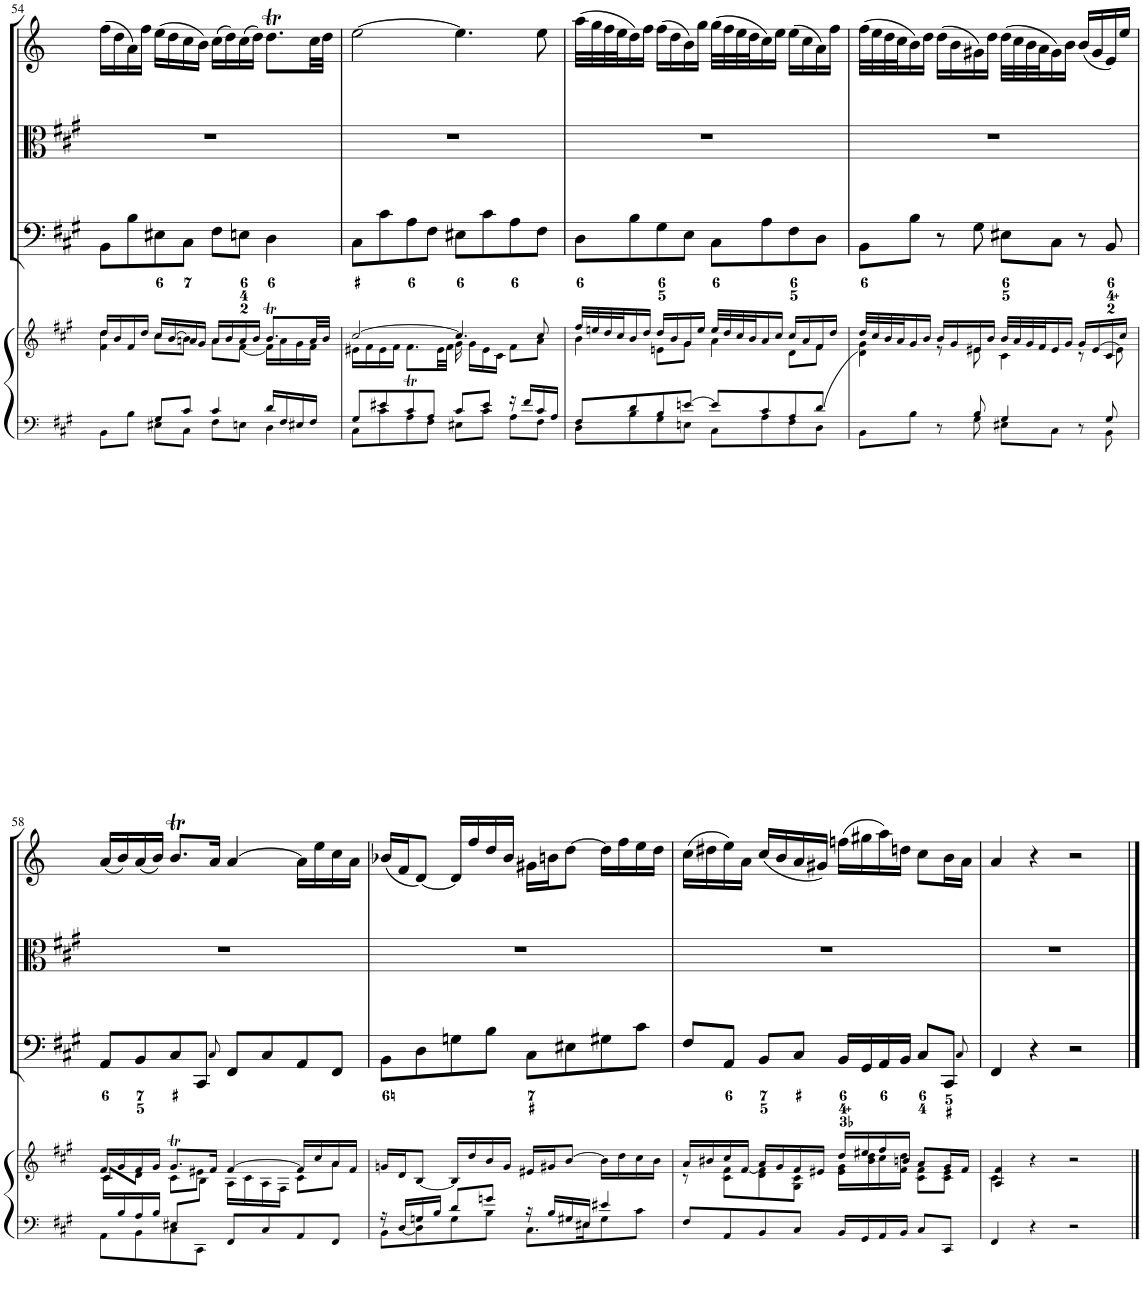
**kern	**kern	**kern	**kern	**kern
*part4	*part4	*part3	*part2	*part1
*staff5	*staff4	*staff3	*staff2	*staff1
*I"Piano reduction	*	*I"Continuo	*I"Alto	*I"Oboe I d'amore
*I'Pno	*	*	*	*I'Ob
!!LO:PB:g=z
*clefF4	*clefG2	*clefF4	*clefC3	*clefG2
*	*	*	*	*Trd2c3
*k[f#c#g#]	*k[f#c#g#]	*k[f#c#g#]	*k[f#c#g#]	*k[]
*M4/4	*M4/4	*M4/4	*M4/4	*M4/4
*met(c)	*met(c)	*met(c)	*met(c)	*met(c)
=54	=54	=54	=54	=54
*^	*^	*	*	*
4ryy	8BB\L	16dd/LL	4f#\ 4dd\	8BB\L	1r	(16ff\LL
.	.	16b/	.	.	.	16dd\
.	8B\J	16f#/	.	8B\	.	16a\)
.	.	16dd/JJ	.	.	.	16ff\JJ
8G#/L	8E#X\L	16cc#/LL	8cc#\L	8E#X\	.	(16ee\LL
.	.	[16b/	.	.	.	16dd\
8c#/J	8C#\J	16an/	8b\J]	8C#\J	.	16cc\
.	.	16g#/JJ	.	.	.	16b\JJ)
4c#/	8F#\L	16a/LL	8a\L	8F#\L	.	(16cc\LL
.	.	16b/	.	.	.	16dd\)
.	8En\J	16a/	[8f#\J	8En\J	.	(16cc\
.	.	16b/JJ	.	.	.	16dd\JJ)
16d/LL	4D\	8.bT/L	16f#\LL]	4D\	.	8.ddT\L
16F#/	.	.	16a\	.	.	.
16E#X/	.	.	16g#\	.	.	.
16F#/JJ	.	32a/LL	16f#\JJ	.	.	32cc\LL
.	.	32b/JJJ	.	.	.	32dd\JJJ
=55	=55	=55	=55	=55	=55	=55
8G#/L	8C#\L	[2cc#/	16e#X\LL	8C#\L	1r	[2ee\
.	.	.	16f#\	.	.	.
8e#X/	8c#\	.	16e#\	8c#\	.	.
.	.	.	16f#\JJ	.	.	.
8c#/	8A\	.	8.f#T\L	8A\	.	.
8A/J	8F#\J	.	.	8F#\J	.	.
.	.	.	32e#\LL	.	.	.
.	.	.	32f#\JJJ	.	.	.
8c#/L	8E#X\L	4.cc#/]	16g#\	8E#X\L	.	4.ee\]
.	.	.	16g#\LL	.	.	.
8e#/J	8c#\J	.	16e#\	8c#\	.	.
.	.	.	16c#\JJ	.	.	.
16r	8A\L	.	8f#\L	8A\	.	.
16f#/LL	.	.	.	.	.	.
16c#/	8F#\J	8cc#/	8a\J	8F#\J	.	8ee\
16A/JJ	.	.	.	.	.	.
=56	=56	=56	=56	=56	=56	=56
8F#/L	8D\L	32ff#/LLL	4b\	8D\L	1r	(32aa\LLL
.	.	32een/	.	.	.	32gg\
.	.	32dd/	.	.	.	32ff\
.	.	32cc#/J	.	.	.	32ee\J
8d/	8B\	16b/	.	8B\	.	16dd\)
.	.	16dd/JJ	.	.	.	16ff\JJ
8B/	8G#\	16dd/LL	8en\L	8G#\	.	(16ff\LL
.	.	16b/	.	.	.	16dd\
[8en/J	8En\J	16g#/	8g#\J	8E\J	.	16b\)
.	.	16ee/JJ	.	.	.	16gg\JJ
8e/L]	8C#\L	32ee/LLL	4a\	8C#\L	.	(32gg\LLL
.	.	32dd/	.	.	.	32ff\
.	.	32cc#/	.	.	.	32ee\
.	.	32b/J	.	.	.	32dd\J
8c#/	8A\	16a/	.	8A\	.	16cc\)
.	.	16cc#/JJ	.	.	.	16ee\JJ
8A/	8F#\	16cc#/LL	8d\L	8F#\	.	(16ee\LL
.	.	16a/	.	.	.	16cc\
[>8d/J	8D\J	16f#/	8f#\J	8D\J	.	16a\)
.	.	16dd/JJ	.	.	.	16ff\JJ
=57	=57	=57	=57	=57	=57	=57
4ryy	8BB\L	32dd/LLL	4d\] 4g#\	8BB\L	1r	(32ff\LLL
.	.	32cc#/	.	.	.	32ee\
.	.	32b/	.	.	.	32dd\
.	.	32a/J	.	.	.	32cc\J
.	8B\J	16g#/	.	8B\J	.	16b\)
.	.	16b/JJ	.	.	.	16dd\JJ
8r	8ryy	16b/LL	8r	8r	.	(16dd\LL
.	.	16g#/	.	.	.	16b\
8B/	8G#\	16e#X/	8e#\	8G#\	.	16g#X\)
.	.	16b/JJ	.	.	.	16dd\JJ
4G#/	8E#X\L	32b/LLL	4c#\	8E#X\L	.	(32dd\LLL
.	.	32a/	.	.	.	32cc\
.	.	32g#/	.	.	.	32b\
.	.	32f#/J	.	.	.	32a\J
.	8C#\J	16e#/	.	8C#\J	.	16g#\)
.	.	16g#/JJ	.	.	.	16b\JJ
8r	8ryy	16g#/LL	8r	8r	.	(16b/LL
.	.	[>16e#/	.	.	.	16g#/
8G#/	8BB\	16c#/	8e#\]	8BB/	.	16e/)
.	.	16cc#/JJ	.	.	.	16ee/JJ
!!LO:LB:g=z
=58	=58	=58	=58	=58	=58	=58
*	*	*	*^	*^	*	*
16ryy	8AA\L	16f#/LL	8c#/L	16c#\LL	8AA/L	4.ryy	1r	(16a/LL
16B/	.	16g#/	.	16ryy	.	.	.	16b/)
*	*	*	*v	*v	*	*	*	*
16A/	8BB\	16f#/	8d\J	8BB/	.	.	(16a/
16B/JJ	.	16g#/JJ	.	.	.	.	16b/JJ)
8E#X/L	8C#\	8.g#t/L	8c#\L	8C#/	.	.	8.bt/L
*	*	*	*^	*	*	*	*
8ryy	8CC#\J	.	8e#X\J	8B\J	8CC#/J	8C#!/	.	.
.	.	16f#/Jk	.	.	.	.	.	16a/Jk
8FF#/L	2ryy	[4f#/	16A\LL	2ryy	8FF#/L	2ryy	.	[4a/
.	.	.	16c#\	.	.	.	.	.
8C#/	.	.	16A\	.	8C#/	.	.	.
.	.	.	16F#\JJ	.	.	.	.	.
8AA/	.	16f#/LL]	8c#\L	.	8AA/	.	.	16a\LL]
.	.	16cc#/	.	.	.	.	.	16ee\
8FF#/J	.	16a/	8a\J	.	8FF#/J	.	.	16cc\
.	.	16f#/JJ	.	.	.	.	.	16a\JJ
*	*	*v	*v	*v	*	*	*	*
*	*	*	*v	*v	*	*
=59	=59	=59	=59	=59	=59
16r	8BB\L	16gn/LL	8BB\L	1r	(16b-X/LL
[<16D/LL	.	16d/J	.	.	16f/J
16Gn/	8D\]	[8B/J	8D\	.	[8d/J)
16B/JJ	.	.	.	.	.
8d/L	8G\	16B/LL]	8Gn\	.	16d/LL]
.	.	16dd/	.	.	16ff/
8gn/J	8B\J	16b/	8B\J	.	16dd/
.	.	16g/JJ	.	.	16b-/JJ
16r	8.C#\L	16e#X/LL	8C#\L	.	16g#X\LL
16B/LL	.	16g#X/J	.	.	16bn\J
16G#X/	.	[8b/J	8E#X\	.	[8dd\J
16E#X/JJ	16E#\K	.	.	.	.
4e#X/	8G#\	16b\LL]	8G#X\	.	16dd\LL]
.	.	16dd\	.	.	16ff\
.	8c#\J	16cc#\	8c#\J	.	16ee\
.	.	16b\JJ	.	.	16dd\JJ
*v	*v	*	*	*	*
=60	=60	=60	=60	=60
*	*^	*^	*	*
8F#/L	16a/LL	8r	8F#/L	2..ryy	1r	(16cc\LL
.	16b#X/	.	.	.	.	16dd#X\
8AA/	16cc#/	8c#\ 8f#\L	8AA/J	.	.	16ee\)
.	[<16f#/JJ	.	.	.	.	16a\JJ
8BB/	16a/LL	8d\ 8f#\]	8BB/L	.	.	(16cc/LL
.	16g#/	.	.	.	.	16b/
8C#/J	16f#/	8G#\ 8c#\J	8C#/J	.	.	16a/
.	16e#X/JJ	.	.	.	.	16g#X/JJ)
16BB/LL	16dd/LL	16e#\ 16g#\LL	16BB/LL	.	.	(16ffn\LL
16GG#/	16ee#X/	16b#\ 16dd\	16GG#/	.	.	16gg#X\
16AA/	16ff#/	16cc#\	16AA/	.	.	16aa\)
16BB/JJ	16bn/JJ	16f#\ 16dd\JJ	16BB/JJ	.	.	16ddn\JJ
8C#/L	8a/L	8c#\ 8f#\L	8C#/L	.	.	8cc\L
8CC#/J	16g#/L	8c#\ 8e#\J	8CC#/J	8C#!/	.	16b\L
.	16f#/JJ	.	.	.	.	16a\JJ
*	*	*	*v	*v	*	*
=61	=61	=61	=61	=61	=61
4FF#/	4A/ 4f#/	4c#\	4FF#/	1r	4a/
4r	4r	4ryy	4r	.	4r
2r	2r	2ryy	2r	.	2r
*	*v	*v	*	*	*
==	==	==	==	==
*-	*-	*-	*-	*-
